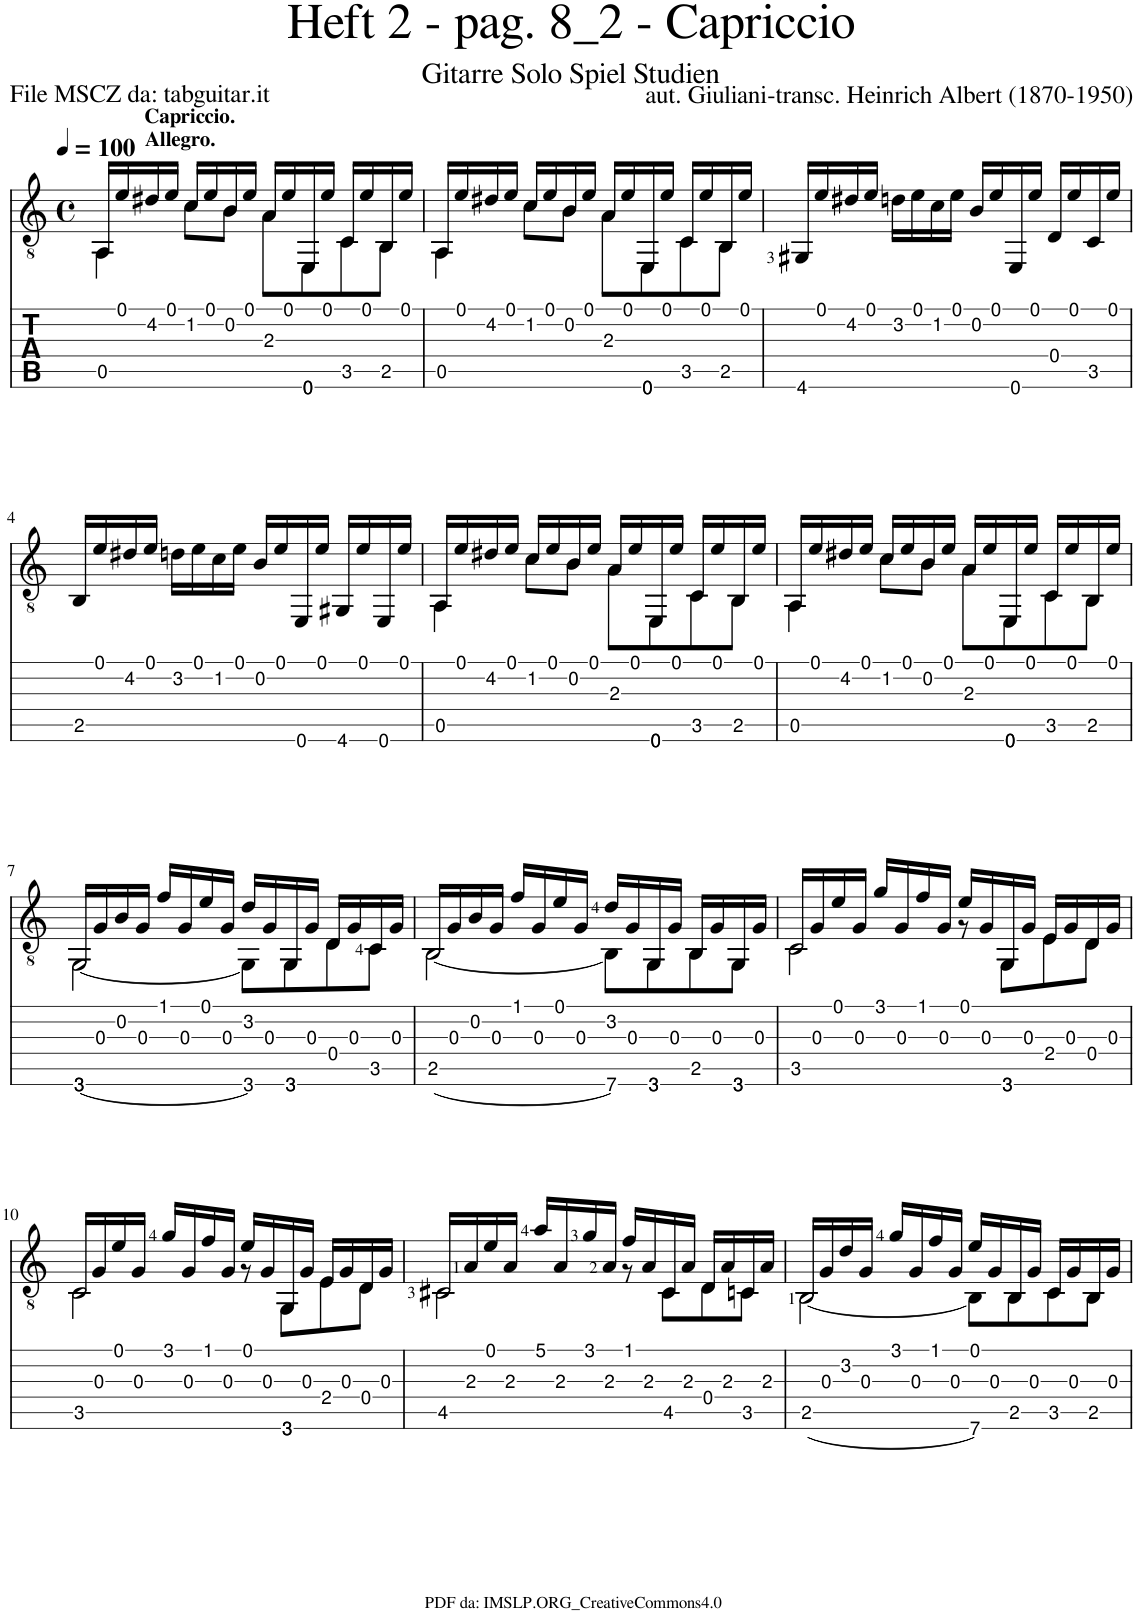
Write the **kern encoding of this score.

**kern	**kern
*part1	*part1
*staff2	*staff1
*I"Guitar	*
*I'Guit.	*
*stria6	*
*	*clefGv2
*k[]	*k[]
*M4/4	*M4/4
*met(c)	*met(c)
*MM100	*MM100
=1	=1
*^	*^
16AALL	4AA	16AA/LL	4AA\
16eJ	.	16e/	.
!	!	!LO:TX:a:B:t=Capriccio.	!
!	!	!LO:TX:a:t=Allegro.	!
16d#L	.	16d#X/	.
16eJJ	.	16e/JJ	.
16cLL	8cL	16c/LL	8c\L
16eJ	.	16e/	.
16BL	8BJ	16B/	8B\J
16eJJ	.	16e/JJ	.
16ALL	8AL	16A/LL	8A\L
16eJ	.	16e/	.
16EEL	8EEJ	16EE/	8EE\
16eJJ	.	16e/JJ	.
16CLL	8CL	16C/LL	8C\
16eJ	.	16e/	.
16BBL	8BBJ	16BB/	8BB\J
16eJJ	.	16e/JJ	.
=2	=2	=2	=2
16AALL	4AA	16AA/LL	4AA\
16eJ	.	16e/	.
16d#XL	.	16d#X/	.
16eJJ	.	16e/JJ	.
16cLL	8cL	16c/LL	8c\L
16eJ	.	16e/	.
16BL	8BJ	16B/	8B\J
16eJJ	.	16e/JJ	.
16ALL	8AL	16A/LL	8A\L
16eJ	.	16e/	.
16EEL	8EEJ	16EE/	8EE\
16eJJ	.	16e/JJ	.
16CLL	8CL	16C/LL	8C\
16eJ	.	16e/	.
16BBL	8BBJ	16BB/	8BB\J
16eJJ	.	16e/JJ	.
*v	*v	*	*
*	*v	*v
=3	=3
16GG#LL	16GG#X/LL
16eJ	16e/
16d#L	16d#X/
16eJJ	16e/JJ
16dLL	16dn\LL
16eJ	16e\
16cL	16c\
16eJJ	16e\JJ
16BLL	16B/LL
16eJ	16e/
16EEL	16EE/
16eJJ	16e/JJ
16DLL	16D/LL
16eJ	16e/
16CL	16C/
16eJJ	16e/JJ
!!LO:LB:g=z
=4	=4
16BBLL	16BB/LL
16eJ	16e/
16d#XL	16d#X/
16eJJ	16e/JJ
16dnLL	16dn\LL
16eJ	16e\
16cL	16c\
16eJJ	16e\JJ
16BLL	16B/LL
16eJ	16e/
16EEL	16EE/
16eJJ	16e/JJ
16GG#LL	16GG#X/LL
16eJ	16e/
16EEL	16EE/
16eJJ	16e/JJ
=5	=5
*^	*^
16AALL	4AA	16AA/LL	4AA\
16eJ	.	16e/	.
16d#XL	.	16d#X/	.
16eJJ	.	16e/JJ	.
16cLL	8cL	16c/LL	8c\L
16eJ	.	16e/	.
16BL	8BJ	16B/	8B\J
16eJJ	.	16e/JJ	.
16ALL	8AL	16A/LL	8A\L
16eJ	.	16e/	.
16EEL	8EEJ	16EE/	8EE\
16eJJ	.	16e/JJ	.
16CLL	8CL	16C/LL	8C\
16eJ	.	16e/	.
16BBL	8BBJ	16BB/	8BB\J
16eJJ	.	16e/JJ	.
=6	=6	=6	=6
16AALL	4AA	16AA/LL	4AA\
16eJ	.	16e/	.
16d#XL	.	16d#X/	.
16eJJ	.	16e/JJ	.
16cLL	8cL	16c/LL	8c\L
16eJ	.	16e/	.
16BL	8BJ	16B/	8B\J
16eJJ	.	16e/JJ	.
16ALL	8AL	16A/LL	8A\L
16eJ	.	16e/	.
16EEL	8EEJ	16EE/	8EE\
16eJJ	.	16e/JJ	.
16CLL	8CL	16C/LL	8C\
16eJ	.	16e/	.
16BBL	8BBJ	16BB/	8BB\J
16eJJ	.	16e/JJ	.
!!LO:LB:g=z	!!
=7	=7	=7	=7
!	!	!LO:N:head=open	!
16GGLL	[2GG	16GG/LL	[2GG\
16GJ	.	16G/	.
16BL	.	16B/	.
16GJJ	.	16G/JJ	.
16fLL	.	16f/LL	.
16GJ	.	16G/	.
16eL	.	16e/	.
16GJJ	.	16G/JJ	.
16dLL	8GGL]	16d/LL	8GG\L]
16GJ	.	16G/	.
16GGL	8GGJ	16GG/	8GG\
16GJJ	.	16G/JJ	.
16DLL	8DL	16D/LL	8D\
16GJ	.	16G/	.
16CL	8CJ	16C/	8C\J
16GJJ	.	16G/JJ	.
=8	=8	=8	=8
!	!	!LO:N:head=open	!
16BBLL	[2BB	16BB/LL	[2BB\
16GJ	.	16G/	.
16BL	.	16B/	.
16GJJ	.	16G/JJ	.
16fLL	.	16f/LL	.
16GJ	.	16G/	.
16eL	.	16e/	.
16GJJ	.	16G/JJ	.
16dLL	8BBL]	16d/LL	8BB\L]
16GJ	.	16G/	.
16GGL	8GGJ	16GG/	8GG\
16GJJ	.	16G/JJ	.
16BBLL	8BBL	16BB/LL	8BB\
16GJ	.	16G/	.
16GGL	8GGJ	16GG/	8GG\J
16GJJ	.	16G/JJ	.
=9	=9	=9	=9
!	!	!LO:N:head=open	!
16CLL	2C	16C/LL	2C\
16GJ	.	16G/	.
16eL	.	16e/	.
16GJJ	.	16G/JJ	.
16gLL	.	16g/LL	.
16GJ	.	16G/	.
16fL	.	16f/	.
16GJJ	.	16G/JJ	.
16eLL	8r	16e/LL	8r
16GJ	.	16G/	.
16GGL	8GG	16GG/	8GG\L
16GJJ	.	16G/JJ	.
16ELL	8EL	16E/LL	8E\
16GJ	.	16G/	.
16DL	8DJ	16D/	8D\J
16GJJ	.	16G/JJ	.
!!LO:LB:g=z	!!
=10	=10	=10	=10
!LO:N:head=open	!	!LO:N:head=open	!
16CLL	2C	16C/LL	2C\
16GJ	.	16G/	.
16eL	.	16e/	.
16GJJ	.	16G/JJ	.
16gLL	.	16g/LL	.
16GJ	.	16G/	.
16fL	.	16f/	.
16GJJ	.	16G/JJ	.
16eLL	8r	16e/LL	8r
16GJ	.	16G/	.
16GGL	8GG	16GG/	8GG\L
16GJJ	.	16G/JJ	.
16ELL	8EL	16E/LL	8E\
16GJ	.	16G/	.
16DL	8DJ	16D/	8D\J
16GJJ	.	16G/JJ	.
=11	=11	=11	=11
!	!	!LO:N:head=open	!
16C#LL	2C#	16C#X/LL	2C#\
16AJ	.	16A/	.
16eL	.	16e/	.
16AJJ	.	16A/JJ	.
16aLL	.	16a/LL	.
16AJ	.	16A/	.
16gL	.	16g/	.
16AJJ	.	16A/JJ	.
16fLL	8r	16f/LL	8r
16AJ	.	16A/	.
16C#L	8C#	16C#/	8C#\L
16AJJ	.	16A/JJ	.
16DLL	8DL	16D/LL	8D\
16AJ	.	16A/	.
16CL	8CJ	16Cn/	8C\J
16AJJ	.	16A/JJ	.
=12	=12	=12	=12
!	!	!LO:N:head=open	!
16BBLL	[2BB	16BB/LL	[2BB\
16GJ	.	16G/	.
16dL	.	16d/	.
16GJJ	.	16G/JJ	.
16gLL	.	16g/LL	.
16GJ	.	16G/	.
16fL	.	16f/	.
16GJJ	.	16G/JJ	.
16eLL	8BBL]	16e/LL	8BB\L]
16GJ	.	16G/	.
16BBL	8BBJ	16BB/	8BB\
16GJJ	.	16G/JJ	.
16CLL	8CL	16C/LL	8C\
16GJ	.	16G/	.
16BBL	8BBJ	16BB/	8BB\J
16GJJ	.	16G/JJ	.
*v	*v	*	*
*	*v	*v
=	=
*-	*-
